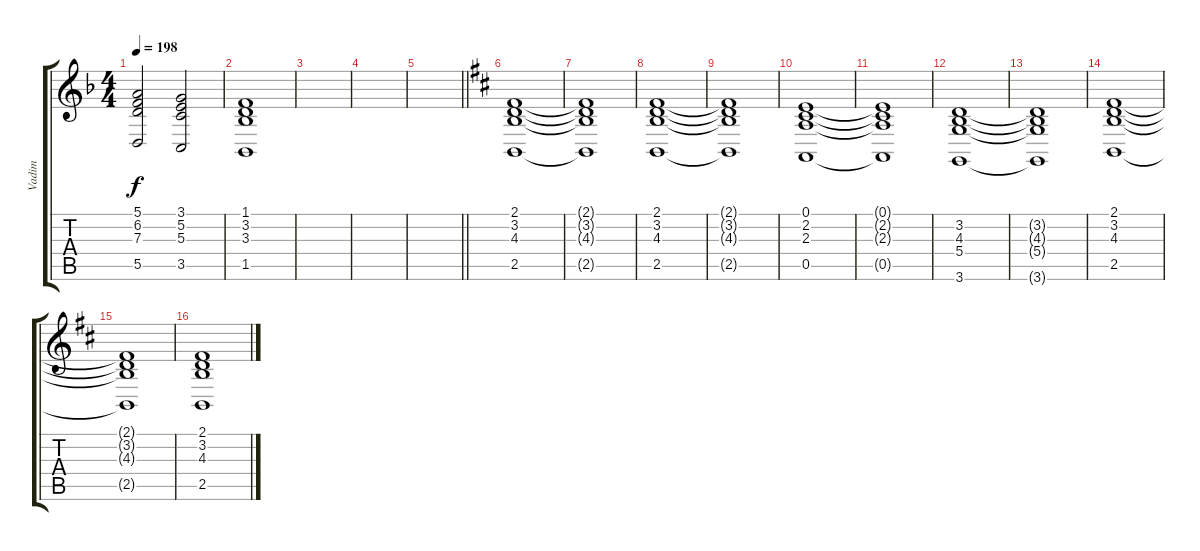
\track ("Vadim" "Vadim") {instrument stringensemble1}
\staff {score tabs}
\tuning (E4 B3 G3 D3 A2 E2) {hide}
\ts (4 4)
\tempo 198
\clef g2
\ks dminor
(5.1 6.2 7.3 5.5).2{dy f} (3.1 5.2 5.3 3.5).2 |
(1.1 3.2 3.3 1.5).1 |
|
|
\barLineRight lightlight
|
\ks bminor
(2.1 3.2 4.3 2.5).1 |
(2.1{t} 3.2{t} 4.3{t} 2.5{t}).1 |
(2.1 3.2 4.3 2.5).1 |
(2.1{t} 3.2{t} 4.3{t} 2.5{t}).1 |
(0.1 2.2 2.3 0.5).1 |
(0.1{t} 2.2{t} 2.3{t} 0.5{t}).1 |
(3.2 4.3 5.4 3.6).1 |
(3.2{t} 4.3{t} 5.4{t} 3.6{t}).1 |
(2.1 3.2 4.3 2.5).1 |
(2.1{t} 3.2{t} 4.3{t} 2.5{t}).1 |
(2.1 3.2 4.3 2.5).1
